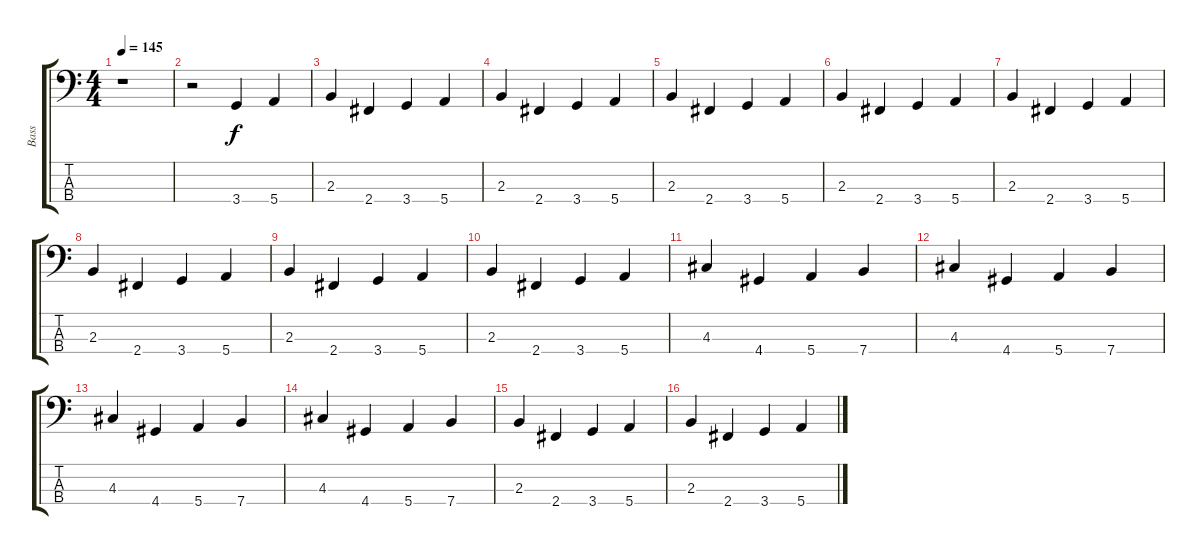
\track ("Bass" "Bass") {instrument electricbasspick}
\staff {score tabs}
\tuning (G2 D2 A1 E1) {hide}
\ts (4 4)
\tempo 145
\clef f4
\ks c
r.1{dy f instrument electricbasspick} |
r.2 3.4.4 5.4.4 |
2.3.4 2.4.4 3.4.4 5.4.4 |
2.3.4 2.4.4 3.4.4 5.4.4 |
2.3.4 2.4.4 3.4.4 5.4.4 |
2.3.4 2.4.4 3.4.4 5.4.4 |
2.3.4 2.4.4 3.4.4 5.4.4 |
2.3.4 2.4.4 3.4.4 5.4.4 |
2.3.4 2.4.4 3.4.4 5.4.4 |
2.3.4 2.4.4 3.4.4 5.4.4 |
4.3.4 4.4.4 5.4.4 7.4.4 |
4.3.4 4.4.4 5.4.4 7.4.4 |
4.3.4 4.4.4 5.4.4 7.4.4 |
4.3.4 4.4.4 5.4.4 7.4.4 |
2.3.4 2.4.4 3.4.4 5.4.4 |
2.3.4 2.4.4 3.4.4 5.4.4
